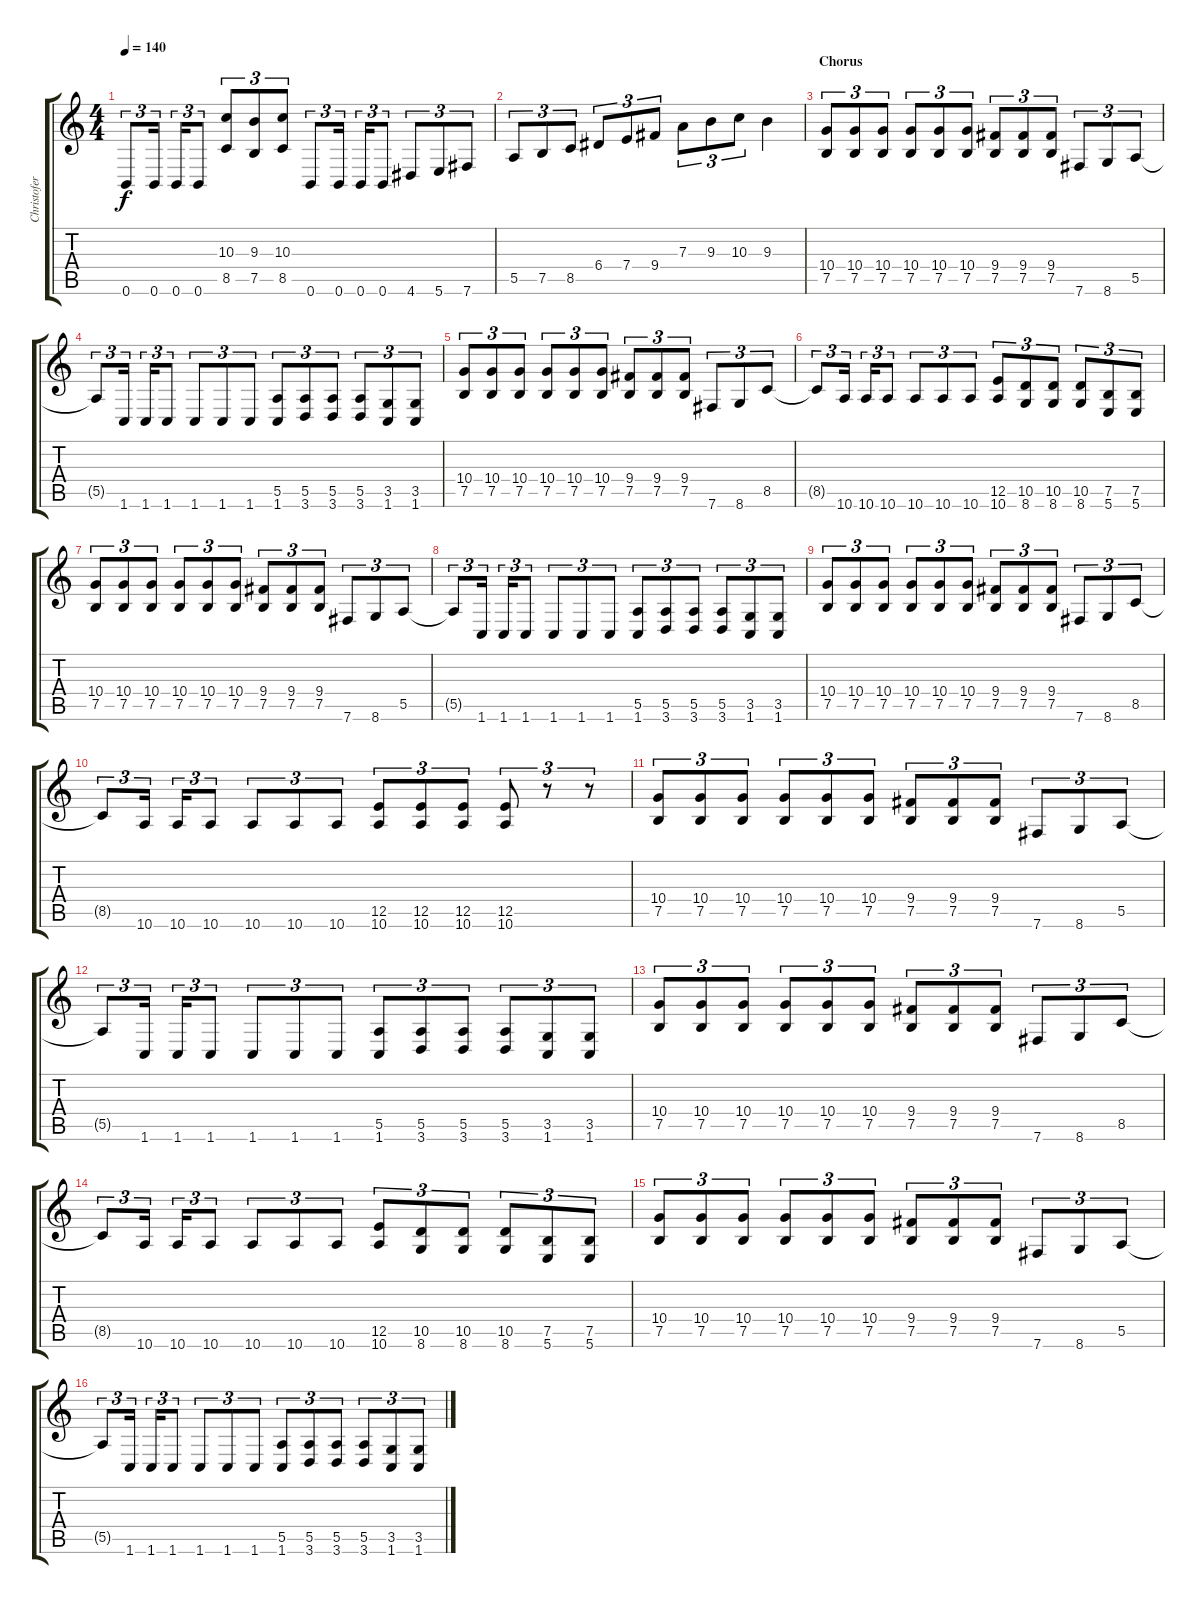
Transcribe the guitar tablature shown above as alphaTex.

\track ("Christofer" "Christofer") {instrument distortionguitar}
\staff {score tabs}
\tuning (B3 Gb3 D3 A2 E2 B1) {hide}
\ts (4 4)
\tempo 140
\clef g2
\ks c
0.6.8{tu (3 2) dy f} 0.6.16{tu (3 2)} 0.6.16{tu (3 2)} 0.6.8{tu (3 2)} (10.3 8.5).8{tu (3 2)} (9.3 7.5).8{tu (3 2)} (10.3 8.5).8{tu (3 2)} 0.6.8{tu (3 2)} 0.6.16{tu (3 2)} 0.6.16{tu (3 2)} 0.6.8{tu (3 2)} 4.6.8{tu (3 2)} 5.6.8{tu (3 2)} 7.6.8{tu (3 2)} |
5.5.8{tu (3 2)} 7.5.8{tu (3 2)} 8.5.8{tu (3 2)} 6.4.8{tu (3 2)} 7.4.8{tu (3 2)} 9.4.8{tu (3 2)} 7.3.8{tu (3 2)} 9.3.8{tu (3 2)} 10.3.8{tu (3 2)} 9.3.4 |
\section ("" "Chorus")
(10.4 7.5).8{tu (3 2)} (10.4 7.5).8{tu (3 2)} (10.4 7.5).8{tu (3 2)} (10.4 7.5).8{tu (3 2)} (10.4 7.5).8{tu (3 2)} (10.4 7.5).8{tu (3 2)} (9.4 7.5).8{tu (3 2)} (9.4 7.5).8{tu (3 2)} (9.4 7.5).8{tu (3 2)} 7.6.8{tu (3 2)} 8.6.8{tu (3 2)} 5.5.8{tu (3 2)} |
5.5{t}.8{tu (3 2)} 1.6.16{tu (3 2)} 1.6.16{tu (3 2)} 1.6.8{tu (3 2)} 1.6.8{tu (3 2)} 1.6.8{tu (3 2)} 1.6.8{tu (3 2)} (5.5 1.6).8{tu (3 2)} (5.5 3.6).8{tu (3 2)} (5.5 3.6).8{tu (3 2)} (5.5 3.6).8{tu (3 2)} (3.5 1.6).8{tu (3 2)} (3.5 1.6).8{tu (3 2)} |
(10.4 7.5).8{tu (3 2)} (10.4 7.5).8{tu (3 2)} (10.4 7.5).8{tu (3 2)} (10.4 7.5).8{tu (3 2)} (10.4 7.5).8{tu (3 2)} (10.4 7.5).8{tu (3 2)} (9.4 7.5).8{tu (3 2)} (9.4 7.5).8{tu (3 2)} (9.4 7.5).8{tu (3 2)} 7.6.8{tu (3 2)} 8.6.8{tu (3 2)} 8.5.8{tu (3 2)} |
8.5{t}.8{tu (3 2)} 10.6.16{tu (3 2)} 10.6.16{tu (3 2)} 10.6.8{tu (3 2)} 10.6.8{tu (3 2)} 10.6.8{tu (3 2)} 10.6.8{tu (3 2)} (12.5 10.6).8{tu (3 2)} (10.5 8.6).8{tu (3 2)} (10.5 8.6).8{tu (3 2)} (10.5 8.6).8{tu (3 2)} (7.5 5.6).8{tu (3 2)} (7.5 5.6).8{tu (3 2)} |
(10.4 7.5).8{tu (3 2)} (10.4 7.5).8{tu (3 2)} (10.4 7.5).8{tu (3 2)} (10.4 7.5).8{tu (3 2)} (10.4 7.5).8{tu (3 2)} (10.4 7.5).8{tu (3 2)} (9.4 7.5).8{tu (3 2)} (9.4 7.5).8{tu (3 2)} (9.4 7.5).8{tu (3 2)} 7.6.8{tu (3 2)} 8.6.8{tu (3 2)} 5.5.8{tu (3 2)} |
5.5{t}.8{tu (3 2)} 1.6.16{tu (3 2)} 1.6.16{tu (3 2)} 1.6.8{tu (3 2)} 1.6.8{tu (3 2)} 1.6.8{tu (3 2)} 1.6.8{tu (3 2)} (5.5 1.6).8{tu (3 2)} (5.5 3.6).8{tu (3 2)} (5.5 3.6).8{tu (3 2)} (5.5 3.6).8{tu (3 2)} (3.5 1.6).8{tu (3 2)} (3.5 1.6).8{tu (3 2)} |
(10.4 7.5).8{tu (3 2)} (10.4 7.5).8{tu (3 2)} (10.4 7.5).8{tu (3 2)} (10.4 7.5).8{tu (3 2)} (10.4 7.5).8{tu (3 2)} (10.4 7.5).8{tu (3 2)} (9.4 7.5).8{tu (3 2)} (9.4 7.5).8{tu (3 2)} (9.4 7.5).8{tu (3 2)} 7.6.8{tu (3 2)} 8.6.8{tu (3 2)} 8.5.8{tu (3 2)} |
8.5{t}.8{tu (3 2)} 10.6.16{tu (3 2)} 10.6.16{tu (3 2)} 10.6.8{tu (3 2)} 10.6.8{tu (3 2)} 10.6.8{tu (3 2)} 10.6.8{tu (3 2)} (12.5 10.6).8{tu (3 2)} (12.5 10.6).8{tu (3 2)} (12.5 10.6).8{tu (3 2)} (12.5 10.6).8{tu (3 2)} r.8{tu (3 2)} r.8{tu (3 2)} |
(10.4 7.5).8{tu (3 2)} (10.4 7.5).8{tu (3 2)} (10.4 7.5).8{tu (3 2)} (10.4 7.5).8{tu (3 2)} (10.4 7.5).8{tu (3 2)} (10.4 7.5).8{tu (3 2)} (9.4 7.5).8{tu (3 2)} (9.4 7.5).8{tu (3 2)} (9.4 7.5).8{tu (3 2)} 7.6.8{tu (3 2)} 8.6.8{tu (3 2)} 5.5.8{tu (3 2)} |
5.5{t}.8{tu (3 2)} 1.6.16{tu (3 2)} 1.6.16{tu (3 2)} 1.6.8{tu (3 2)} 1.6.8{tu (3 2)} 1.6.8{tu (3 2)} 1.6.8{tu (3 2)} (5.5 1.6).8{tu (3 2)} (5.5 3.6).8{tu (3 2)} (5.5 3.6).8{tu (3 2)} (5.5 3.6).8{tu (3 2)} (3.5 1.6).8{tu (3 2)} (3.5 1.6).8{tu (3 2)} |
(10.4 7.5).8{tu (3 2)} (10.4 7.5).8{tu (3 2)} (10.4 7.5).8{tu (3 2)} (10.4 7.5).8{tu (3 2)} (10.4 7.5).8{tu (3 2)} (10.4 7.5).8{tu (3 2)} (9.4 7.5).8{tu (3 2)} (9.4 7.5).8{tu (3 2)} (9.4 7.5).8{tu (3 2)} 7.6.8{tu (3 2)} 8.6.8{tu (3 2)} 8.5.8{tu (3 2)} |
8.5{t}.8{tu (3 2)} 10.6.16{tu (3 2)} 10.6.16{tu (3 2)} 10.6.8{tu (3 2)} 10.6.8{tu (3 2)} 10.6.8{tu (3 2)} 10.6.8{tu (3 2)} (12.5 10.6).8{tu (3 2)} (10.5 8.6).8{tu (3 2)} (10.5 8.6).8{tu (3 2)} (10.5 8.6).8{tu (3 2)} (7.5 5.6).8{tu (3 2)} (7.5 5.6).8{tu (3 2)} |
(10.4 7.5).8{tu (3 2)} (10.4 7.5).8{tu (3 2)} (10.4 7.5).8{tu (3 2)} (10.4 7.5).8{tu (3 2)} (10.4 7.5).8{tu (3 2)} (10.4 7.5).8{tu (3 2)} (9.4 7.5).8{tu (3 2)} (9.4 7.5).8{tu (3 2)} (9.4 7.5).8{tu (3 2)} 7.6.8{tu (3 2)} 8.6.8{tu (3 2)} 5.5.8{tu (3 2)} |
5.5{t}.8{tu (3 2)} 1.6.16{tu (3 2)} 1.6.16{tu (3 2)} 1.6.8{tu (3 2)} 1.6.8{tu (3 2)} 1.6.8{tu (3 2)} 1.6.8{tu (3 2)} (5.5 1.6).8{tu (3 2)} (5.5 3.6).8{tu (3 2)} (5.5 3.6).8{tu (3 2)} (5.5 3.6).8{tu (3 2)} (3.5 1.6).8{tu (3 2)} (3.5 1.6).8{tu (3 2)}
